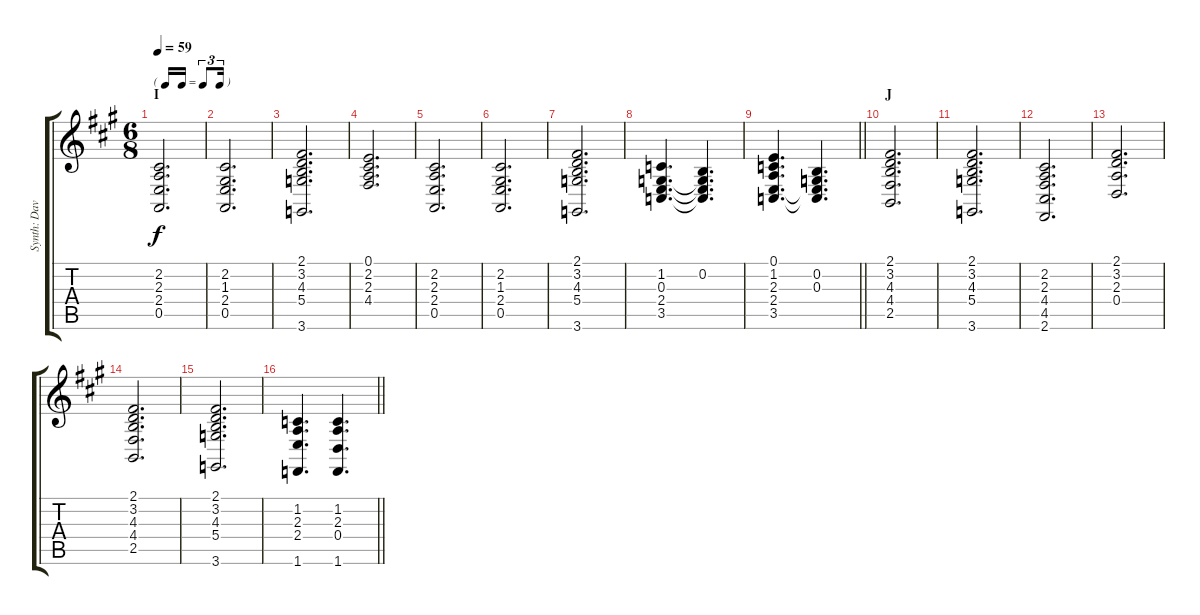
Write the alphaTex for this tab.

\track ("Synth: David Gilmour" "Synth: Dav") {instrument synthstrings1}
\staff {score tabs}
\tuning (E4 B3 G3 D3 A2 E2) {hide}
\ts (6 8)
\tf triplet16th
\section ("" "I")
\tempo 59
\clef g2
\ks a
(2.2 2.3 2.4 0.5).2{d dy f} |
(2.2 1.3 2.4 0.5).2{d} |
(2.1 3.2 4.3 5.4 3.6).2{d} |
(0.1 2.2 2.3 4.4).2{d} |
(2.2 2.3 2.4 0.5).2{d} |
(2.2 1.3 2.4 0.5).2{d} |
(2.1 3.2 4.3 5.4 3.6).2{d} |
(1.2 0.3 2.4 3.5).4{d} (0.2 0.3{t} 2.4{t} 3.5{t}).4{d} |
\barLineRight lightlight
(0.1 1.2 2.3 2.4 3.5).4{d} (0.2 0.3 2.4{t} 3.5{t}).4{d} |
\section ("" "J")
(2.1 3.2 4.3 4.4 2.5).2{d} |
(2.1 3.2 4.3 5.4 3.6).2{d} |
(2.2 2.3 4.4 4.5 2.6).2{d} |
(2.1 3.2 2.3 0.4).2{d} |
(2.1 3.2 4.3 4.4 2.5).2{d} |
(2.1 3.2 4.3 5.4 3.6).2{d} |
\barLineRight lightlight
(1.2 2.3 2.4 1.6).4{d} (1.2 2.3 0.4 1.6).4{d}
